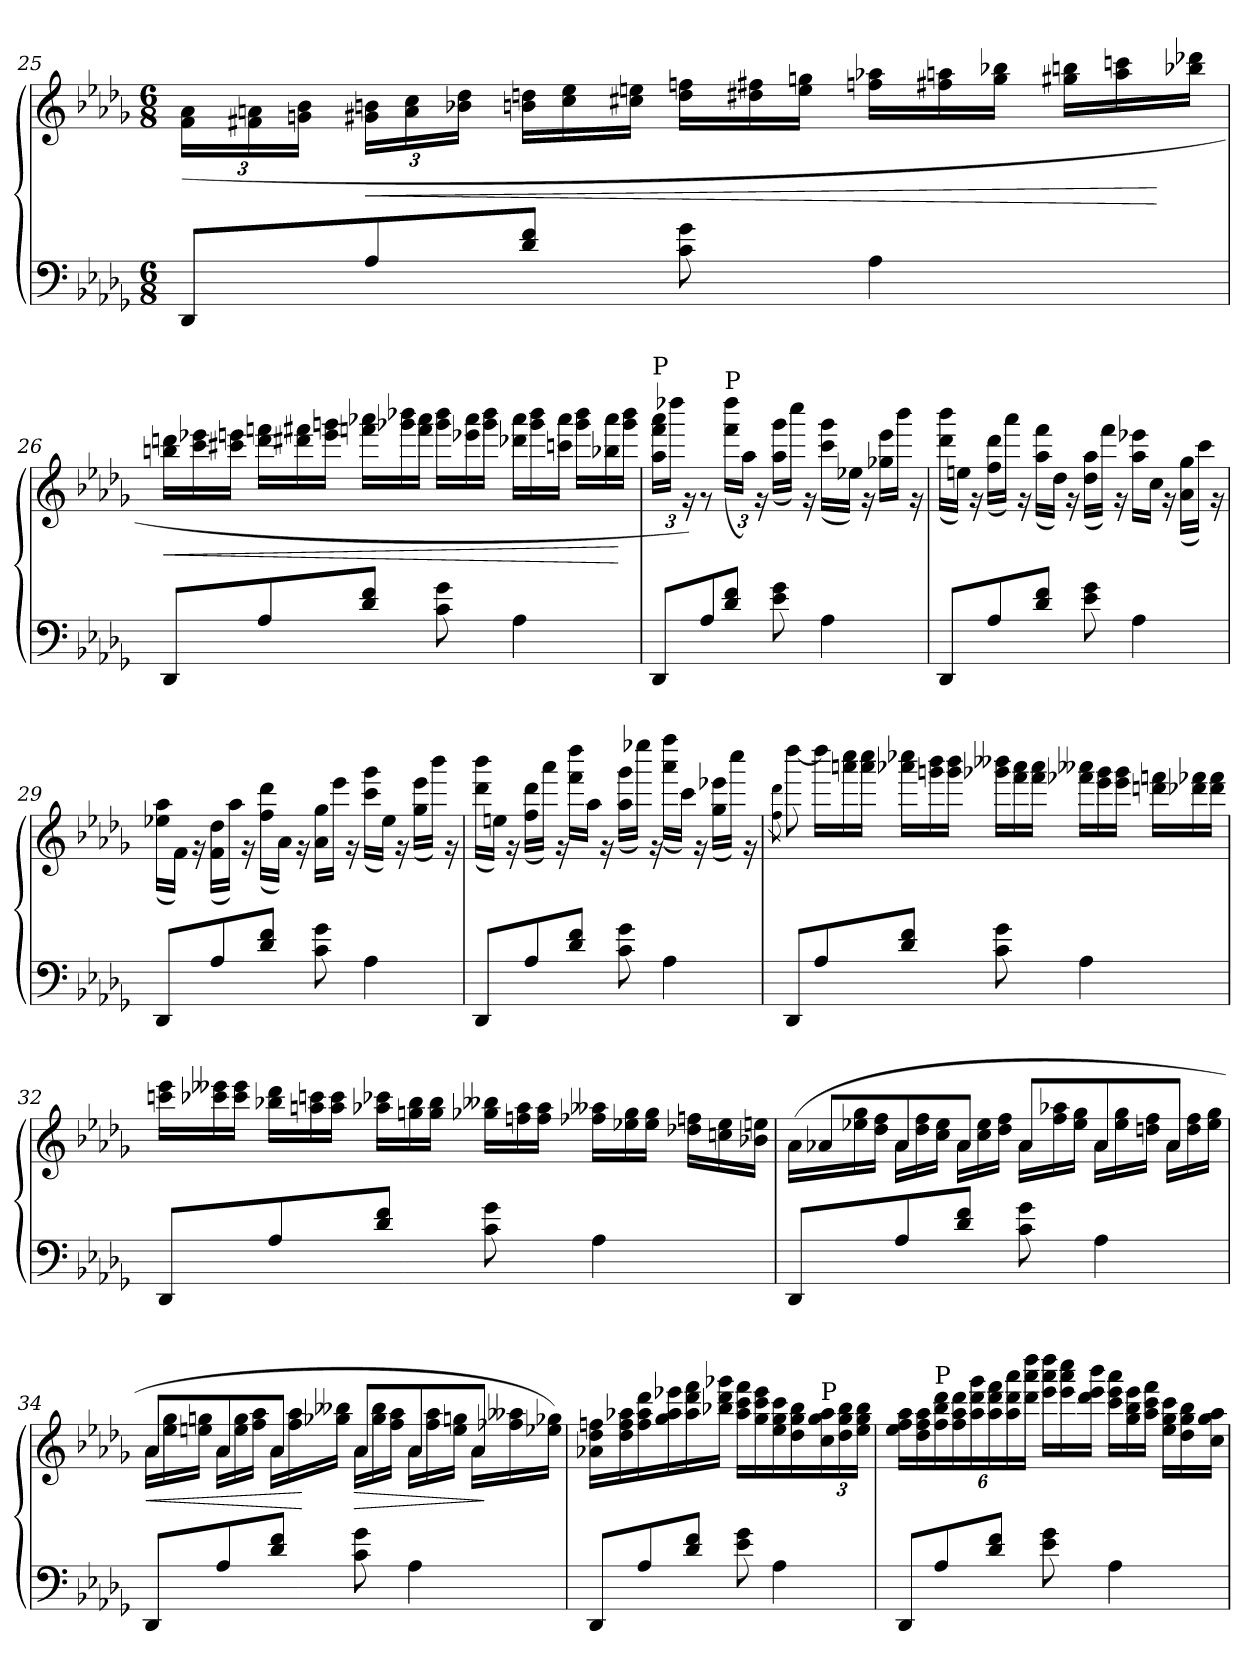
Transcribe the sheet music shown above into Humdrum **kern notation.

**kern	**kern	**dynam
*part1	*part1	*part1
*staff2	*staff1	*staff1/2
!!LO:LB:g=z
*clefF4	*clefG2	*
*k[b-e-a-d-g-]	*k[b-e-a-d-g-]	*
*D-:	*D-:	*
*M6/8	*M6/8	*
=25	=25	=25
*	*^	*
*	*	*Xbrackettup	*
8DD-/L	2.ryy	(>24f\ 24a-\LL	.
.	.	24f#X\ 24an\	.
.	.	24gn\ 24b-\JJ	.
!	!	!	!LO:HP:b
8A-/	.	24g#X\ 24bn\LL	<
.	.	24a\ 24cc\	.
.	.	24b-X\ 24dd-\JJ	.
*	*	*Xtuplet	*
8d-/ 8f/J	.	24bn\ 24ddn\LL	.
.	.	24cc\ 24ee-\	.
.	.	24cc#X\ 24een\JJ	.
8c\ 8g-\	.	24dd\ 24ffn\LL	.
.	.	24dd#X\ 24ff#X\	.
.	.	24ee\ 24ggn\JJ	.
4A-\	.	24ffn\ 24aa-X\LL	.
.	.	24ff#X\ 24aan\	.
.	.	24gg\ 24bb-X\JJ	.
.	.	24gg#X\ 24bbn\LL	.
.	.	24aa\ 24cccn\	.
.	.	24bb-X\ 24ddd-X\JJ	[
!!LO:LB:g=z	!!
=26	=26	=26	=26
!	!	!	!LO:HP:b
8DD-/L	2.ryy	24bbn\ 24dddn\LL	<
.	.	24ccc\ 24eee-X\	.
.	.	24ccc#X\ 24eeen\JJ	.
8A-/	.	24ddd\ 24fffn\LL	.
.	.	24ddd#X\ 24fff#X\	.
.	.	24eee\ 24gggn\JJ	.
8d-/ 8f/J	.	24fffn\ 24aaa-X\LL	.
.	.	24ggg-X\ 24bbb-X\	.
.	.	24fff\ 24aaa-\JJ	.
8c\ 8g-\	.	24ggg-\ 24bbb-\LL	.
.	.	24eee-X\ 24aaa-\	.
.	.	24ggg-\ 24bbb-\JJ	.
4A-\	.	24ddd-X\ 24aaa-\LL	.
.	.	24ggg-\ 24bbb-\	.
.	.	24cccn\ 24aaa-\JJ	.
.	.	24ggg-\ 24bbb-\LL	.
.	.	24bb-X\ 24aaa-\	.
.	.	24ggg-\ 24bbb-\JJ	[
!!LO:LB:g=z	!!
=27	=27	=27	=27
*	*	*tuplet	*
!	!LO:TX:a:t=P	!	!
8DD-/L	2.ryy	24aa-\ 24fff\ 24aaa-\LL	.
.	.	24dddd-X\JJ	.
.	.	24r)	.
8A-/	.	8r	.
!	!	!LO:TX:a:t=P	!
8d-/ 8f/J	.	(>24fff\ 24dddd-\LL	.
.	.	24aa-\JJ)	.
.	.	24r	.
*	*	*Xtuplet	*
8e-\ 8g-\	.	(>24aa-\ 24ggg-\LL	.
.	.	24cccc\JJ)	.
.	.	24r	.
4A-\	.	(>24ccc\ 24ggg-\LL	.
.	.	24ee-X\JJ)	.
.	.	24r	.
.	.	24gg-X\ 24eee-\LL	.
.	.	24bbb-\JJ	.
.	.	24r	.
=28	=28	=28	=28
8DD-/L	2.ryy	(>24ddd-\ 24bbb-\LL	.
.	.	24een\JJ)	.
.	.	24r	.
8A-/	.	(>24ff\ 24ddd-\LL	.
.	.	24aaa-\JJ)	.
.	.	24r	.
8d-/ 8f/J	.	(>24aa-\ 24fff\LL	.
.	.	24dd-\JJ)	.
.	.	24r	.
8e-\ 8g-\	.	(>24dd-\ 24aa-\LL	.
.	.	24fff\JJ)	.
.	.	24r	.
4A-\	.	24aa-\ 24eee-X\LL	.
.	.	24cc\JJ	.
.	.	24r	.
.	.	(>24a-\ 24gg-\LL	.
.	.	24ccc\JJ)	.
.	.	24r	.
!!LO:PB:g=z	!!
=29	=29	=29	=29
8DD-/L	2.ryy	(>24ee-X\ 24aa-\LL	.
.	.	24f\JJ)	.
.	.	24r	.
8A-/	.	(>24f\ 24dd-\LL	.
.	.	24aa-\JJ)	.
.	.	24r	.
8d-/ 8f/J	.	(>24ff\ 24ddd-\LL	.
.	.	24a-\JJ)	.
.	.	24r	.
8c\ 8g-\	.	24a-\ 24gg-\LL	.
.	.	24eee-\JJ	.
.	.	24r	.
4A-\	.	(>24ccc\ 24ggg-\LL	.
.	.	24ee-\JJ)	.
.	.	24r	.
.	.	(>24gg-\ 24eee-\LL	.
.	.	24bbb-\JJ)	.
.	.	24r	.
=30	=30	=30	=30
8DD-/L	2.ryy	(>24ddd-\ 24bbb-\LL	.
.	.	24een\JJ)	.
.	.	24r	.
8A-/	.	(>24ff\ 24ddd-\LL	.
.	.	24aaa-\JJ)	.
.	.	24r	.
8d-/ 8f/J	.	24fff\ 24dddd-\LL	.
.	.	24aa-\JJ	.
.	.	24r	.
8c\ 8g-\	.	(>24aa-\ 24ggg-\LL	.
.	.	24eeee-X\JJ)	.
.	.	24r	.
4A-\	.	(>24aaa-\ 24ffff\LL	.
.	.	24ccc\JJ)	.
.	.	24r	.
.	.	(>24gg-\ 24eee-X\LL	.
.	.	24cccc\JJ)	.
.	.	24r	.
!!LO:LB:g=z	!!
=31	=31	=31	=31
.	.	8qff\ 8qddd-\	.
8DD-/L	2.ryy	[8dddd-\	.
8A-/	.	24dddd-\LL]	.
.	.	24aaan\ 24cccc\	.
.	.	24aaa\ 24cccc\JJ	.
8d-/ 8f/J	.	24aaa-X\ 24cccc-X\LL	.
.	.	24gggn\ 24bbb-\	.
.	.	24ggg\ 24bbb-\JJ	.
8c\ 8g-\	.	24ggg-X\ 24bbb--X\LL	.
.	.	24fff\ 24aaa-\	.
.	.	24fff\ 24aaa-\JJ	.
4A-\	.	24fff-X\ 24aaa--X\LL	.
.	.	24eee-\ 24ggg-\	.
.	.	24eee-\ 24ggg-\JJ	.
.	.	24dddn\ 24fffn\LL	.
.	.	24ddd-X\ 24fff-X\	.
.	.	24ddd-\ 24fff-\JJ	.
!!LO:LB:g=z	!!
=32	=32	=32	=32
8DD-/L	2.ryy	24cccn\ 24eee-\LL	.
.	.	24ccc-X\ 24eee--X\	.
.	.	24ccc-\ 24eee--\JJ	.
8A-/	.	24bb-X\ 24ddd-\LL	.
.	.	24aan\ 24cccn\	.
.	.	24aa\ 24ccc\JJ	.
8d-/ 8f/J	.	24aa-X\ 24ccc-X\LL	.
.	.	24ggn\ 24bb-\	.
.	.	24gg\ 24bb-\JJ	.
8c\ 8g-\	.	24gg-X\ 24bb--X\LL	.
.	.	24ffn\ 24aa-\	.
.	.	24ff\ 24aa-\JJ	.
4A-\	.	24ff-X\ 24aa--X\LL	.
.	.	24ee-X\ 24gg-\	.
.	.	24ee-\ 24gg-\JJ	.
.	.	24dd-X\ 24ffn\LL	.
.	.	24ccn\ 24ee-\	.
.	.	24b-X\ 24een\JJ	.
!!LO:LB:g=z	!!
=33	=33	=33	=33
8DD-/L	(>24a-\LL	8a-X/L	.
.	24ee-X\ 24gg-\	.	.
.	24dd-\ 24ff\JJ	.	.
8A-/	24a-\LL	8a-/	.
.	24dd-\ 24ff\	.	.
.	24cc\ 24ee-\JJ	.	.
8d-/ 8f/J	24a-\LL	8a-/J	.
.	24cc\ 24ee-\	.	.
.	24dd-\ 24ff\JJ	.	.
8c\ 8g-\	24a-\LL	8a-/L	.
.	24ff\ 24aa-X\	.	.
.	24ee-\ 24gg-\JJ	.	.
4A-\	24a-\LL	8a-/	.
.	24ee-\ 24gg-\	.	.
.	24ddn\ 24ff\JJ	.	.
.	24a-\LL	8a-/J	.
.	24dd\ 24ff\	.	.
.	24ee-\ 24gg-\JJ	.	.
=34	=34	=34	=34
!	!	!	!LO:HP:b
8DD-/L	24a-\LL	8a-/L	<
.	24ee-\ 24gg-\	.	.
.	24een\ 24ggn\JJ	.	.
8A-/	24a-\LL	8a-/	.
.	24ee\ 24gg\	.	.
.	24ff\ 24aa-\JJ	.	.
8d-/ 8f/J	24a-\LL	8a-/J	.
.	24ff\ 24aa-\	.	.
.	24gg-X\ 24bb--X\JJ	.	[
!	!	!	!LO:HP:b
8c\ 8g-\	24a-\LL	8a-/L	>
.	24gg-\ 24bb--\	.	.
.	24ff\ 24aa-\JJ	.	.
4A-\	24a-\LL	8a-/	.
.	24ff\ 24aa-\	.	.
.	24ee\ 24ggn\JJ	.	.
.	24a-\LL	8a-/J	.
.	24ff-X\ 24aa--X\	.	]
.	24ee-X\ 24gg-X\JJ)	.	.
!!LO:LB:g=z	!!
=35	=35	=35	=35
8DD-/L	2.ryy	16a-X\ 16dd-\ 16ffn\LL	.
.	.	16dd-\ 16ff\ 16aa-X\	.
8A-/	.	16ff\ 16aa-\ 16ddd-\	.
.	.	16gg-\ 16aa-\ 16eee-X\	.
8d-/ 8f/J	.	16aa-\ 16ddd-\ 16fff\	.
.	.	16bb-X\ 16ddd-\ 16ggg-X\JJ	.
8e-\ 8g-\	.	16aa-\ 16ccc\ 16fff\LL	.
.	.	16gg-\ 16ccc\ 16eee-\	.
4A-\	.	16ee-\ 16gg-\ 16ccc\	.
.	.	16dd-\ 16gg-\ 16bb-\	.
*	*	*tuplet	*
!	!	!LO:TX:a:t=P	!
.	.	24cc\ 24gg-\ 24aa-\	.
.	.	24dd-\ 24gg-\ 24bb-\	.
.	.	24ee-\ 24gg-\ 24bb-\JJ	.
=36	=36	=36	=36
8DD-/L	2.ryy	16ee-\ 16ff\ 16aa-\LL	.
.	.	16dd-\ 16ff\ 16aa-\	.
!	!	!LO:TX:a:t=P	!
8A-/	.	24ff\ 24bb-\ 24ddd-\	.
.	.	24ff\ 24aa-\ 24ddd-\	.
.	.	24aa-\ 24ddd-\ 24ggg-\	.
8d-/ 8f/J	.	24aa-\ 24ddd-\ 24fff\	.
.	.	24aa-\ 24ddd-\ 24aaa-\	.
.	.	24ddd-\ 24aaa-\ 24dddd-\JJ	.
*	*	*Xtuplet	*
8e-\ 8g-\	.	24eee-\ 24aaa-\ 24dddd-\LL	.
.	.	24eee-\ 24aaa-\ 24cccc\	.
.	.	24ddd-\ 24eee-\ 24bbb-\JJ	.
4A-\	.	24ccc\ 24eee-\ 24aaa-\LL	.
.	.	24gg-\ 24bb-\ 24eee-\	.
.	.	24aa-\ 24ccc\ 24fff\JJ	.
.	.	24ee-\ 24gg-\ 24ccc\LL	.
.	.	24dd-\ 24gg-\ 24bb-\	.
.	.	24cc\ 24gg-\ 24aa-\JJ	.
*	*v	*v	*
=	=	=
*-	*-	*-
